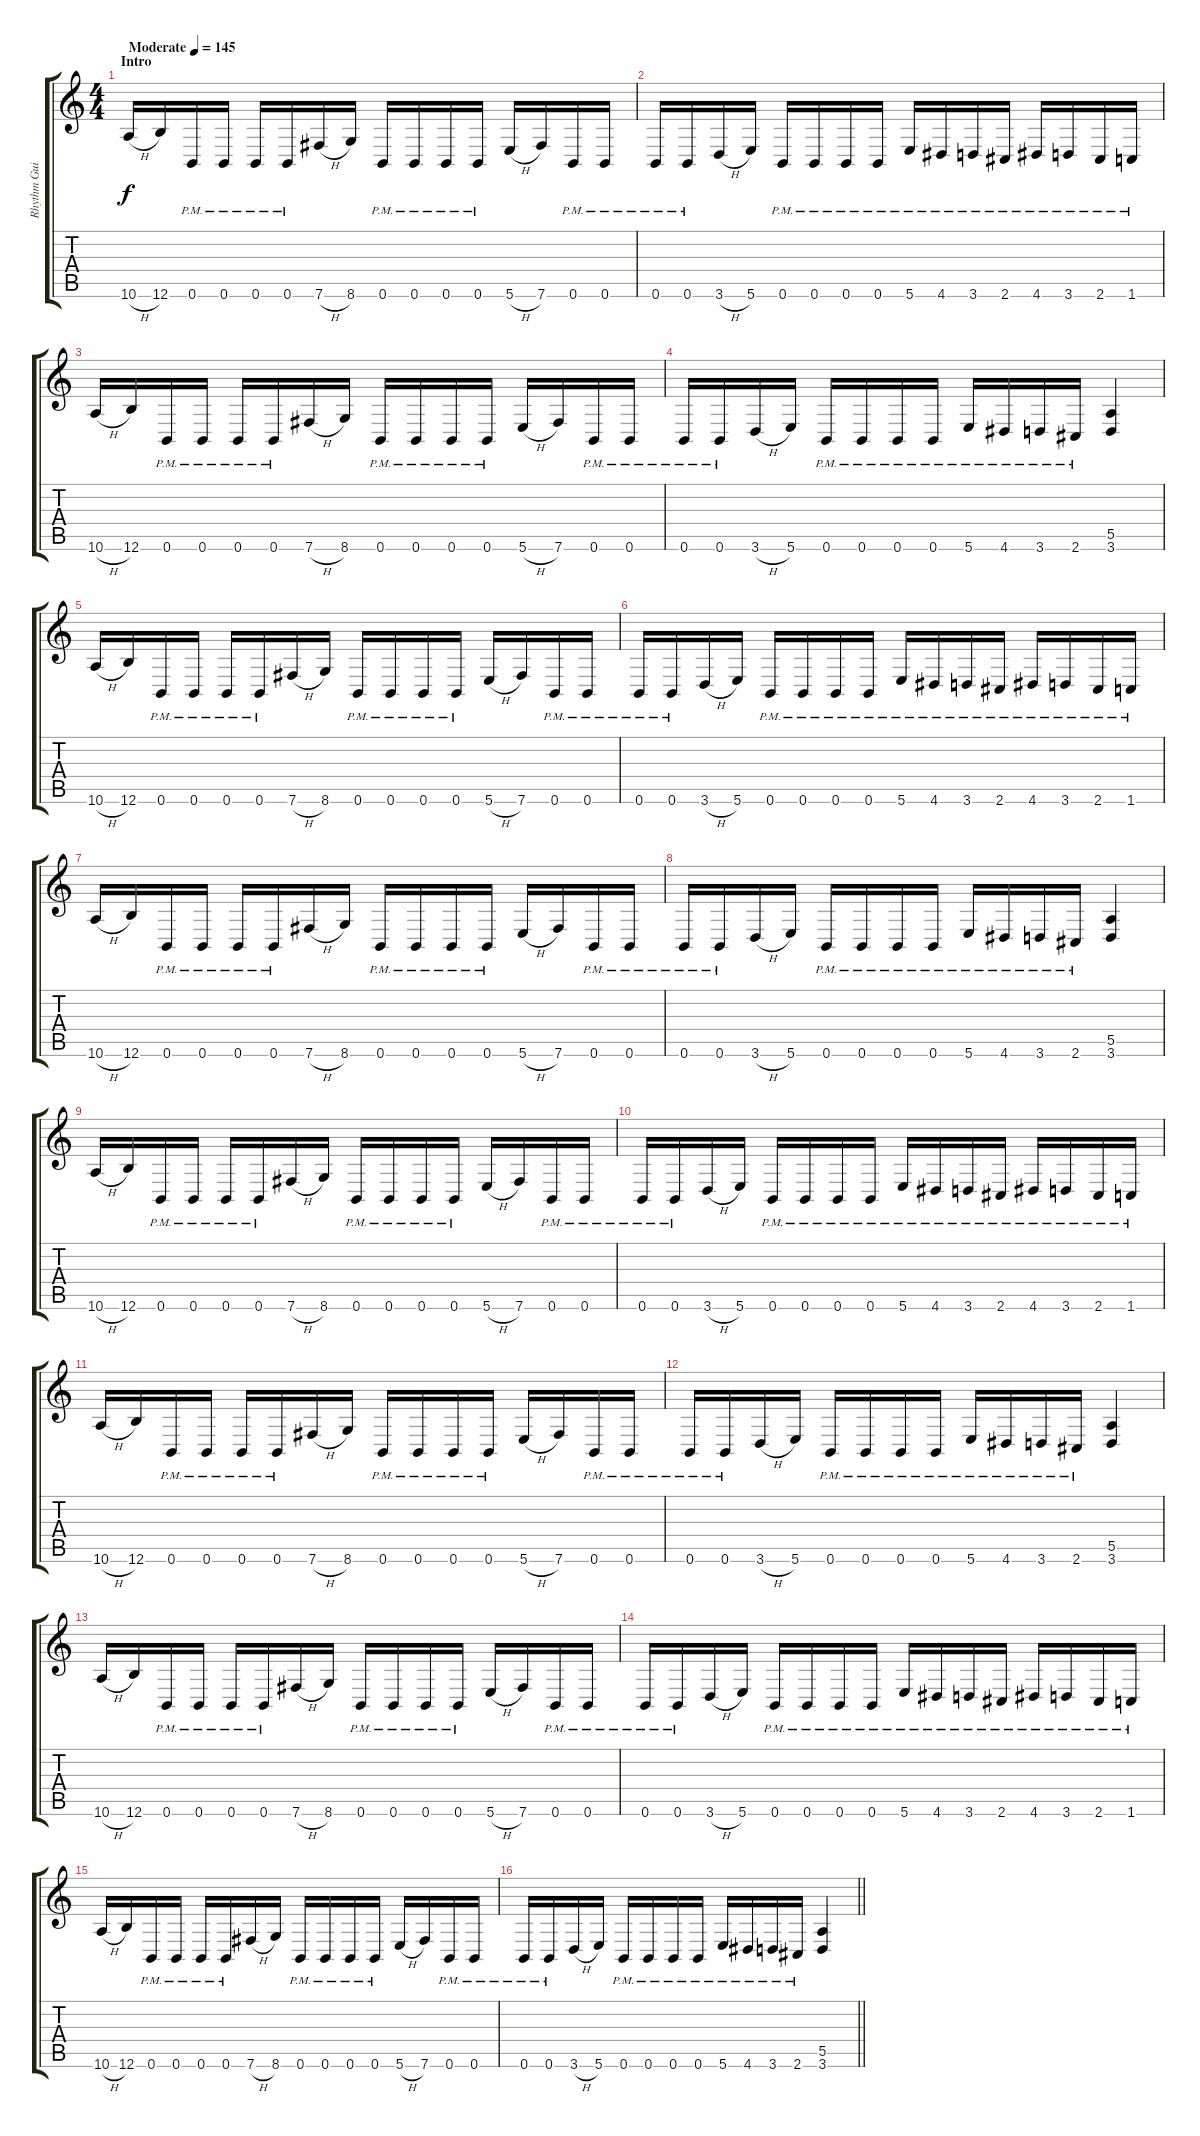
\track ("Rhythm Guitar" "Rhythm Gui") {instrument distortionguitar}
\staff {score tabs}
\tuning (B3 Gb3 D3 A2 E2 B1) {hide}
\ts (4 4)
\section ("" "Intro")
\tempo (145 "Moderate")
\clef g2
\ks c
10.6{h}.16{dy f instrument distortionguitar} 12.6.16 0.6{pm}.16 0.6{pm}.16 0.6{pm}.16 0.6{pm}.16 7.6{h}.16 8.6.16 0.6{pm}.16 0.6{pm}.16 0.6{pm}.16 0.6{pm}.16 5.6{h}.16 7.6.16 0.6{pm}.16 0.6{pm}.16 |
0.6{pm}.16 0.6{pm}.16 3.6{h}.16 5.6.16 0.6{pm}.16 0.6{pm}.16 0.6{pm}.16 0.6{pm}.16 5.6{pm}.16 4.6{pm}.16 3.6{pm}.16 2.6{pm}.16 4.6{pm}.16 3.6{pm}.16 2.6{pm}.16 1.6{pm}.16 |
10.6{h}.16 12.6.16 0.6{pm}.16 0.6{pm}.16 0.6{pm}.16 0.6{pm}.16 7.6{h}.16 8.6.16 0.6{pm}.16 0.6{pm}.16 0.6{pm}.16 0.6{pm}.16 5.6{h}.16 7.6.16 0.6{pm}.16 0.6{pm}.16 |
0.6{pm}.16 0.6{pm}.16 3.6{h}.16 5.6.16 0.6{pm}.16 0.6{pm}.16 0.6{pm}.16 0.6{pm}.16 5.6{pm}.16 4.6{pm}.16 3.6{pm}.16 2.6{pm}.16 (5.5 3.6).4 |
10.6{h}.16 12.6.16 0.6{pm}.16 0.6{pm}.16 0.6{pm}.16 0.6{pm}.16 7.6{h}.16 8.6.16 0.6{pm}.16 0.6{pm}.16 0.6{pm}.16 0.6{pm}.16 5.6{h}.16 7.6.16 0.6{pm}.16 0.6{pm}.16 |
0.6{pm}.16 0.6{pm}.16 3.6{h}.16 5.6.16 0.6{pm}.16 0.6{pm}.16 0.6{pm}.16 0.6{pm}.16 5.6{pm}.16 4.6{pm}.16 3.6{pm}.16 2.6{pm}.16 4.6{pm}.16 3.6{pm}.16 2.6{pm}.16 1.6{pm}.16 |
10.6{h}.16 12.6.16 0.6{pm}.16 0.6{pm}.16 0.6{pm}.16 0.6{pm}.16 7.6{h}.16 8.6.16 0.6{pm}.16 0.6{pm}.16 0.6{pm}.16 0.6{pm}.16 5.6{h}.16 7.6.16 0.6{pm}.16 0.6{pm}.16 |
0.6{pm}.16 0.6{pm}.16 3.6{h}.16 5.6.16 0.6{pm}.16 0.6{pm}.16 0.6{pm}.16 0.6{pm}.16 5.6{pm}.16 4.6{pm}.16 3.6{pm}.16 2.6{pm}.16 (5.5 3.6).4 |
10.6{h}.16 12.6.16 0.6{pm}.16 0.6{pm}.16 0.6{pm}.16 0.6{pm}.16 7.6{h}.16 8.6.16 0.6{pm}.16 0.6{pm}.16 0.6{pm}.16 0.6{pm}.16 5.6{h}.16 7.6.16 0.6{pm}.16 0.6{pm}.16 |
0.6{pm}.16 0.6{pm}.16 3.6{h}.16 5.6.16 0.6{pm}.16 0.6{pm}.16 0.6{pm}.16 0.6{pm}.16 5.6{pm}.16 4.6{pm}.16 3.6{pm}.16 2.6{pm}.16 4.6{pm}.16 3.6{pm}.16 2.6{pm}.16 1.6{pm}.16 |
10.6{h}.16 12.6.16 0.6{pm}.16 0.6{pm}.16 0.6{pm}.16 0.6{pm}.16 7.6{h}.16 8.6.16 0.6{pm}.16 0.6{pm}.16 0.6{pm}.16 0.6{pm}.16 5.6{h}.16 7.6.16 0.6{pm}.16 0.6{pm}.16 |
0.6{pm}.16 0.6{pm}.16 3.6{h}.16 5.6.16 0.6{pm}.16 0.6{pm}.16 0.6{pm}.16 0.6{pm}.16 5.6{pm}.16 4.6{pm}.16 3.6{pm}.16 2.6{pm}.16 (5.5 3.6).4 |
10.6{h}.16 12.6.16 0.6{pm}.16 0.6{pm}.16 0.6{pm}.16 0.6{pm}.16 7.6{h}.16 8.6.16 0.6{pm}.16 0.6{pm}.16 0.6{pm}.16 0.6{pm}.16 5.6{h}.16 7.6.16 0.6{pm}.16 0.6{pm}.16 |
0.6{pm}.16 0.6{pm}.16 3.6{h}.16 5.6.16 0.6{pm}.16 0.6{pm}.16 0.6{pm}.16 0.6{pm}.16 5.6{pm}.16 4.6{pm}.16 3.6{pm}.16 2.6{pm}.16 4.6{pm}.16 3.6{pm}.16 2.6{pm}.16 1.6{pm}.16 |
10.6{h}.16 12.6.16 0.6{pm}.16 0.6{pm}.16 0.6{pm}.16 0.6{pm}.16 7.6{h}.16 8.6.16 0.6{pm}.16 0.6{pm}.16 0.6{pm}.16 0.6{pm}.16 5.6{h}.16 7.6.16 0.6{pm}.16 0.6{pm}.16 |
\barLineRight lightlight
0.6{pm}.16 0.6{pm}.16 3.6{h}.16 5.6.16 0.6{pm}.16 0.6{pm}.16 0.6{pm}.16 0.6{pm}.16 5.6{pm}.16 4.6{pm}.16 3.6{pm}.16 2.6{pm}.16 (5.5 3.6).4
